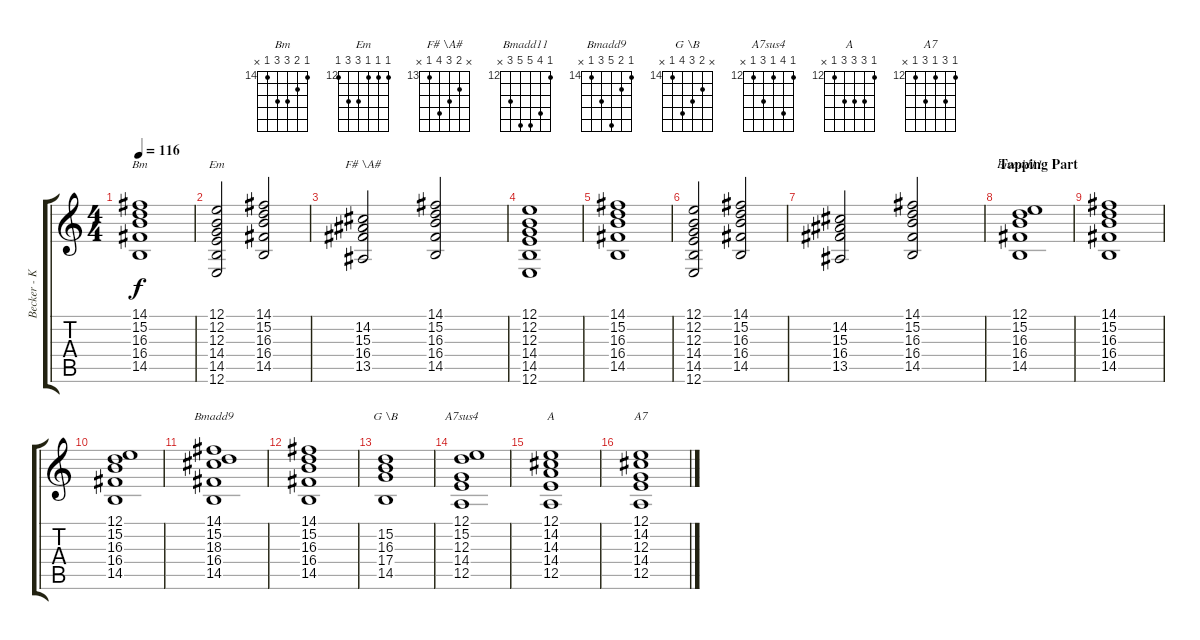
\track ("Becker - Keyboard" "Becker - K") {instrument pad2warm}
\staff {score tabs}
\tuning (E4 B3 G3 D3 A2 E2) {hide}
\chord ("Bm" 14 15 16 16 14 x) {firstfret 14}
\chord ("Em" 12 12 12 14 14 12) {firstfret 12}
\chord ("F# \\A#" x 14 15 16 13 x) {firstfret 13}
\chord ("Bmadd11" 12 15 16 16 14 x) {firstfret 12}
\chord ("Bmadd9" 14 15 18 16 14 x) {firstfret 14}
\chord ("G \\B" x 15 16 17 14 x) {firstfret 14}
\chord ("A7sus4" 12 15 12 14 12 x) {firstfret 12}
\chord ("A" 12 14 14 14 12 x) {firstfret 12}
\chord ("A7" 12 14 12 14 12 x) {firstfret 12}
\ts (4 4)
\tempo 116
\clef g2
\ks c
(14.1 15.2 16.3 16.4 14.5).1{ch "Bm" dy f} |
(12.1 12.2 12.3 14.4 14.5 12.6).2{ch "Em"} (14.1 15.2 16.3 16.4 14.5).2 |
(14.2 15.3 16.4 13.5).2{ch "F# \\A#"} (14.1 15.2 16.3 16.4 14.5).2 |
(12.1 12.2 12.3 14.4 14.5 12.6).1 |
(14.1 15.2 16.3 16.4 14.5).1 |
(12.1 12.2 12.3 14.4 14.5 12.6).2 (14.1 15.2 16.3 16.4 14.5).2 |
(14.2 15.3 16.4 13.5).2 (14.1 15.2 16.3 16.4 14.5).2 |
\section ("" "Tapping Part")
(12.1 15.2 16.3 16.4 14.5).1{ch "Bmadd11"} |
(14.1 15.2 16.3 16.4 14.5).1 |
(12.1 15.2 16.3 16.4 14.5).1 |
(14.1 15.2 18.3 16.4 14.5).1{ch "Bmadd9"} |
(14.1 15.2 16.3 16.4 14.5).1 |
(15.2 16.3 17.4 14.5).1{ch "G \\B"} |
(12.1 15.2 12.3 14.4 12.5).1{ch "A7sus4"} |
(12.1 14.2 14.3 14.4 12.5).1{ch "A"} |
(12.1 14.2 12.3 14.4 12.5).1{ch "A7"}
